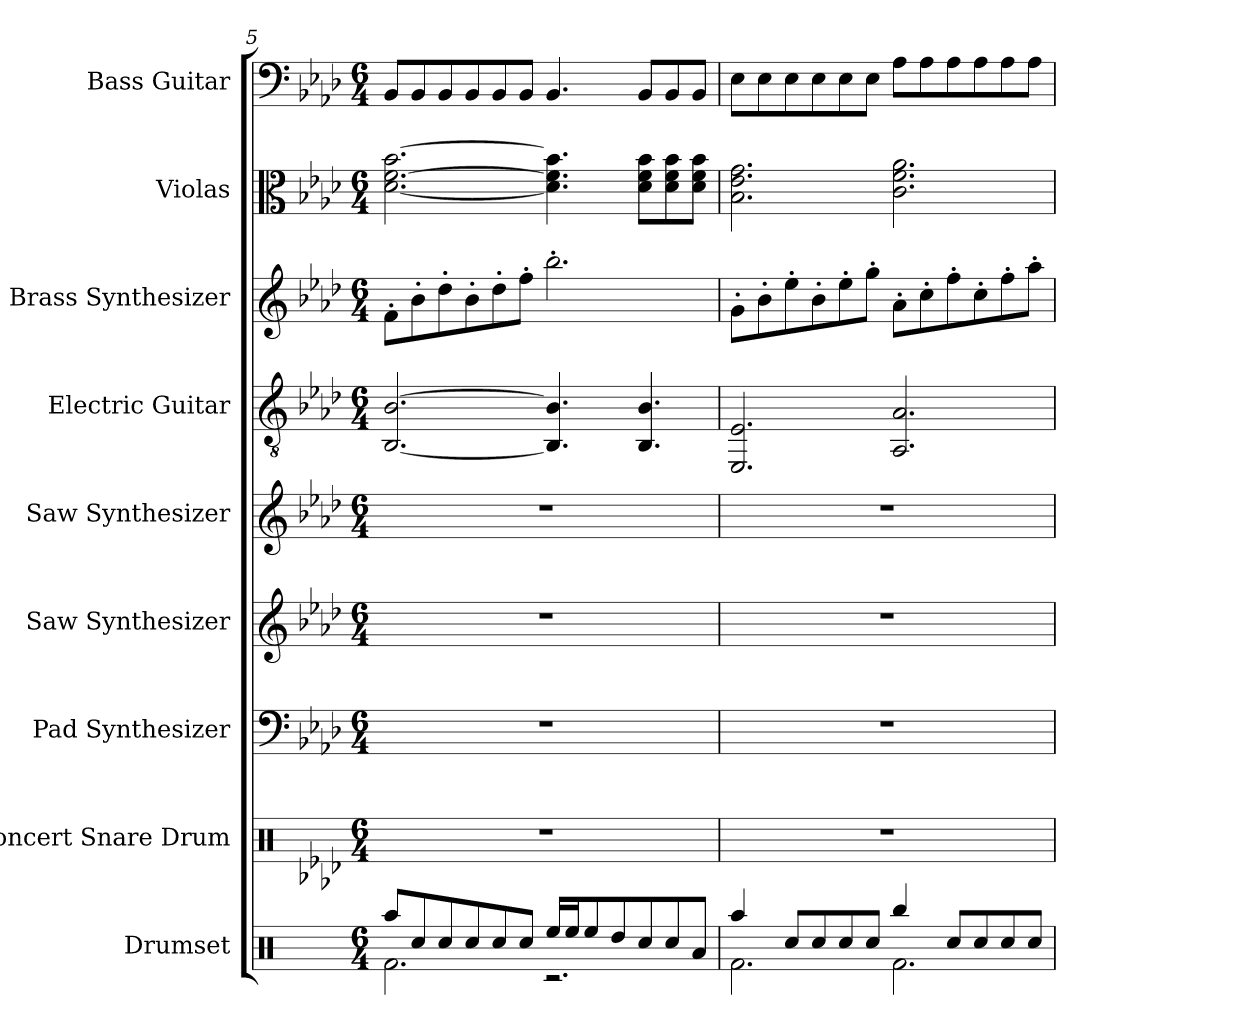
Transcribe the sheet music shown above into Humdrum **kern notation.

**kern	**kern	**kern	**kern	**kern	**kern	**kern	**kern	**kern
*part9	*part8	*part7	*part6	*part5	*part4	*part3	*part2	*part1
*staff9	*staff8	*staff7	*staff6	*staff5	*staff4	*staff3	*staff2	*staff1
*I"Drumset	*I"Concert Snare Drum	*I"Pad Synthesizer	*I"Saw Synthesizer	*I"Saw Synthesizer	*I"Electric Guitar	*I"Brass Synthesizer	*I"Violas	*I"Bass Guitar
*I'D. Set	*I'Con. Sn.	*I'Synth.	*I'Synth.	*I'Synth.	*I'El. Guit.	*I'Synth.	*I'Vlas.	*I'B. Guit.
*clefX	*clefX	*clefF4	*clefG2	*clefG2	*clefGv2	*clefG2	*clefC3	*clefF4
*	*	*	*	*	*	*	*	*ITrd7c12
*k[]	*k[b-e-a-d-]	*k[b-e-a-d-]	*k[b-e-a-d-]	*k[b-e-a-d-]	*k[b-e-a-d-]	*k[b-e-a-d-]	*k[b-e-a-d-]	*k[b-e-a-d-]
*M6/4	*M6/4	*M6/4	*M6/4	*M6/4	*M6/4	*M6/4	*M6/4	*M6/4
=5	=5	=5	=5	=5	=5	=5	=5	=5
*^	*	*	*	*	*	*	*	*
8Raa/L	2.Rf\	1.r	1.r	1.r	1.r	[2.BB-/ [2.B-/	8f'\L	[2.d-\ [2.f\ [2.b-\	8BBB-/L
8Rcc/	.	.	.	.	.	.	8b-'\	.	8BBB-/
8Rcc/	.	.	.	.	.	.	8dd-'\	.	8BBB-/
8Rcc/	.	.	.	.	.	.	8b-'\	.	8BBB-/
8Rcc/	.	.	.	.	.	.	8dd-'\	.	8BBB-/
8Rcc/J	.	.	.	.	.	.	8ff'\J	.	8BBB-/J
16Ree/LL	2.r	.	.	.	.	4.BB-/] 4.B-/]	2.bb-'\	4.d-\] 4.f\] 4.b-\]	4.BBB-/
16Ree/J	.	.	.	.	.	.	.	.	.
8Ree/	.	.	.	.	.	.	.	.	.
8Rdd/	.	.	.	.	.	.	.	.	.
8Rcc/	.	.	.	.	.	4.BB-/ 4.B-/	.	8d-\ 8f\ 8b-\L	8BBB-/L
8Rcc/	.	.	.	.	.	.	.	8d-\ 8f\ 8b-\	8BBB-/
8Ra/J	.	.	.	.	.	.	.	8d-\ 8f\ 8b-\J	8BBB-/J
!!LO:PB:g=z
=6	=6	=6	=6	=6	=6	=6	=6	=6	=6
4Raa/	2.Rf\	1.r	1.r	1.r	1.r	2.EE-/ 2.E-/	8g'\L	2.B-\ 2.e-\ 2.g\	8EE-\L
.	.	.	.	.	.	.	8b-'\	.	8EE-\
8Rcc/L	.	.	.	.	.	.	8ee-'\	.	8EE-\
8Rcc/	.	.	.	.	.	.	8b-'\	.	8EE-\
8Rcc/	.	.	.	.	.	.	8ee-'\	.	8EE-\
8Rcc/J	.	.	.	.	.	.	8gg'\J	.	8EE-\J
4Rbb/	2.Rf\	.	.	.	.	2.AA-/ 2.A-/	8a-'\L	2.c\ 2.f\ 2.a-\	8AA-\L
.	.	.	.	.	.	.	8cc'\	.	8AA-\
8Rcc/L	.	.	.	.	.	.	8ff'\	.	8AA-\
8Rcc/	.	.	.	.	.	.	8cc'\	.	8AA-\
8Rcc/	.	.	.	.	.	.	8ff'\	.	8AA-\
8Rcc/J	.	.	.	.	.	.	8aa-'\J	.	8AA-\J
*v	*v	*	*	*	*	*	*	*	*
=	=	=	=	=	=	=	=	=
*-	*-	*-	*-	*-	*-	*-	*-	*-
